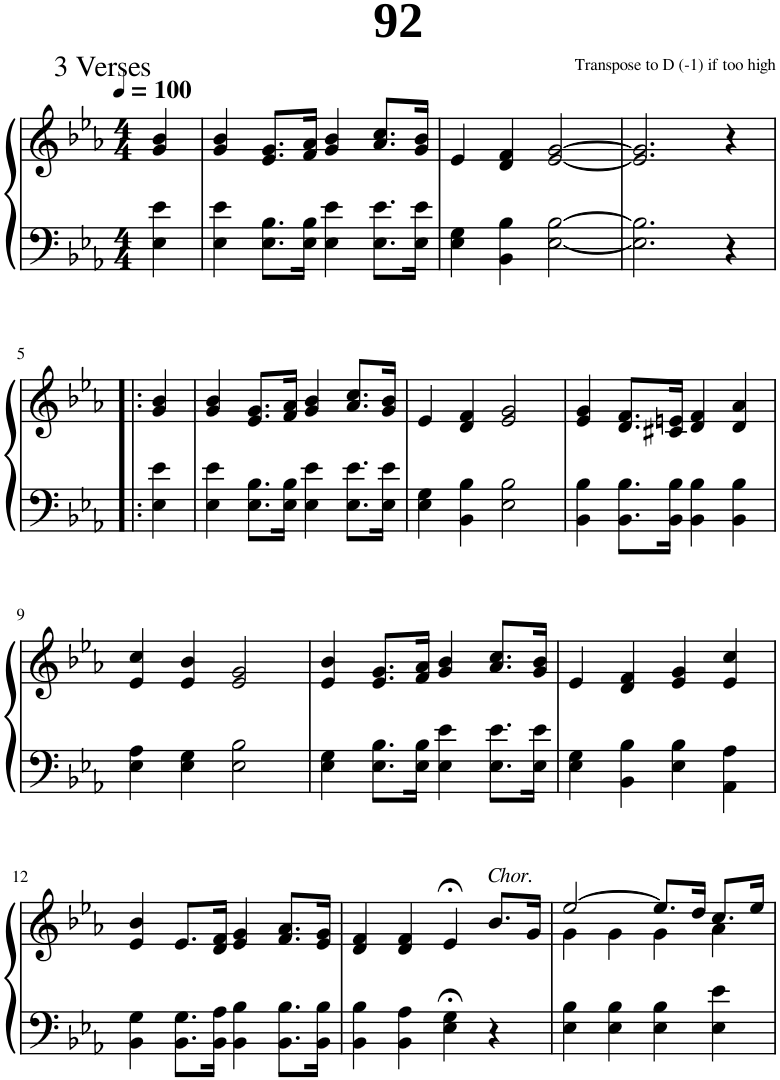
**kern	**kern
*part1	*part1
*staff2	*staff1
*I"Piano	*
*I'Pno.	*
*clefF4	*clefG2
*k[b-e-a-]	*k[b-e-a-]
*M4/4	*M4/4
*MM100	*MM100
=1	=1
4E-\ 4e-\	4g/ 4b-/
=2	=2
4E-\ 4e-\	4g/ 4b-/
8.E-\ 8.B-\L	8.e-/ 8.g/L
16E-\ 16B-\Jk	16f/ 16a-/Jk
4E-\ 4e-\	4g/ 4b-/
8.E-\ 8.e-\L	8.a-/ 8.cc/L
16E-\ 16e-\Jk	16g/ 16b-/Jk
=3	=3
4E-\ 4G\	4e-/
4BB-\ 4B-\	4d/ 4f/
[2E-\ [2B-\	[2e-/ [2g/
=4	=4
2.E-\] 2.B-\]	2.e-/] 2.g/]
4r	4r
!!LO:LB:g=z
=5!|:	=5!|:
4E-\ 4e-\	4g/ 4b-/
=6	=6
4E-\ 4e-\	4g/ 4b-/
8.E-\ 8.B-\L	8.e-/ 8.g/L
16E-\ 16B-\Jk	16f/ 16a-/Jk
4E-\ 4e-\	4g/ 4b-/
8.E-\ 8.e-\L	8.a-/ 8.cc/L
16E-\ 16e-\Jk	16g/ 16b-/Jk
=7	=7
4E-\ 4G\	4e-/
4BB-\ 4B-\	4d/ 4f/
2E-\ 2B-\	2e-/ 2g/
=8	=8
4BB-\ 4B-\	4e-/ 4g/
8.BB-\ 8.B-\L	8.d/ 8.f/L
16BB-\ 16B-\Jk	16c#X/ 16en/Jk
4BB-\ 4B-\	4d/ 4f/
4BB-\ 4B-\	4d/ 4a-/
!!LO:LB:g=z
=9	=9
4E-\ 4A-\	4e-/ 4cc/
4E-\ 4G\	4e-/ 4b-/
2E-\ 2B-\	2e-/ 2g/
=10	=10
4E-\ 4G\	4e-/ 4b-/
8.E-\ 8.B-\L	8.e-/ 8.g/L
16E-\ 16B-\Jk	16f/ 16a-/Jk
4E-\ 4e-\	4g/ 4b-/
8.E-\ 8.e-\L	8.a-/ 8.cc/L
16E-\ 16e-\Jk	16g/ 16b-/Jk
=11	=11
4E-\ 4G\	4e-/
4BB-\ 4B-\	4d/ 4f/
4E-\ 4B-\	4e-/ 4g/
4AA-\ 4A-\	4e-/ 4cc/
!!LO:LB:g=z
=12	=12
4BB-\ 4G\	4e-/ 4b-/
8.BB-\ 8.G\L	8.e-/L
16BB-\ 16A-\Jk	16d/ 16f/Jk
4BB-\ 4B-\	4e-/ 4g/
8.BB-\ 8.B-\L	8.f/ 8.a-/L
16BB-\ 16B-\Jk	16e-/ 16g/Jk
=13	=13
4BB-\ 4B-\	4d/ 4f/
4BB-\ 4A-\	4d/ 4f/
4E-\;< 4G\;<	4e-;</
!	!LO:TX:a:i:t=Chor.
4r	8.b-/L
.	16g/Jk
=14	=14
*	*^
4E-\ 4B-\	[2ee-/	4g\
4E-\ 4B-\	.	4g\
4E-\ 4B-\	8.ee-/L]	4g\
.	16dd/Jk	.
4E-\ 4e-\	8.cc/L	4a-\
.	16ee-/Jk	.
*	*v	*v
=	=
*-	*-
